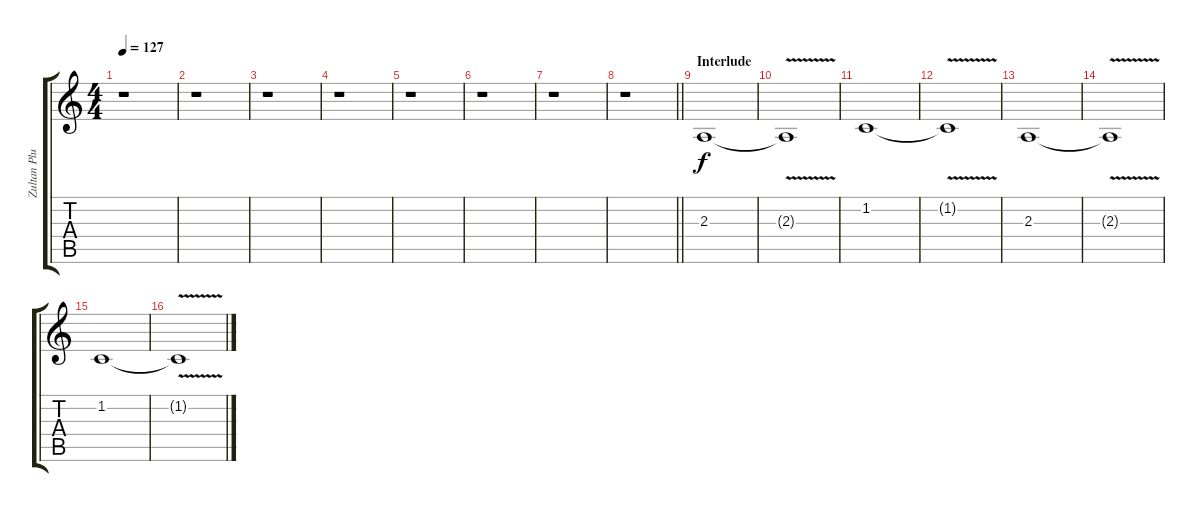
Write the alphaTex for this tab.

\track ("Zultan Pluto (Keyboard)" "Zultan Plu") {instrument rockorgan}
\staff {score tabs}
\tuning (E4 B3 G3 D3 A2 E2) {hide}
\ts (4 4)
\tempo 127
\clef g2
\ks c
r.1{dy f} |
r.1 |
r.1 |
r.1 |
r.1 |
r.1 |
r.1 |
\barLineRight lightlight
r.1 |
\section ("" "Interlude")
2.3.1 |
2.3{v t}.1 |
1.2.1 |
1.2{v t}.1 |
2.3.1 |
2.3{v t}.1 |
1.2.1 |
1.2{v t}.1
